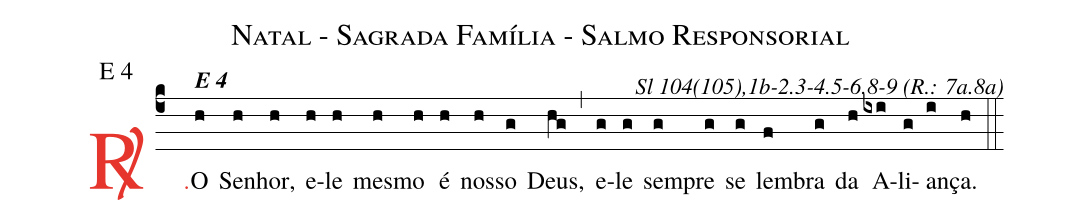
name: Natal - Sagrada Família - Salmo Responsorial;
mode: E 4;
commentary: Sl 104(105),1b-2.3-4.5-6.8-9 (R.: 7a.8a);
%%
(c4)

<c><sp>R/</sp>.</c>() O<alt>\textbf{E 4}</alt>(h) Se(h)nhor,(h) e(h)le(h) mes(h)mo(h) é(h) nos(h)so(g) Deus,(hg) (,) e(g)le(g) sem(g)pre(g) se(g) lem(f)bra(g) da(h) A(ixi)li(g)an(i)ça.(h)

(::)
